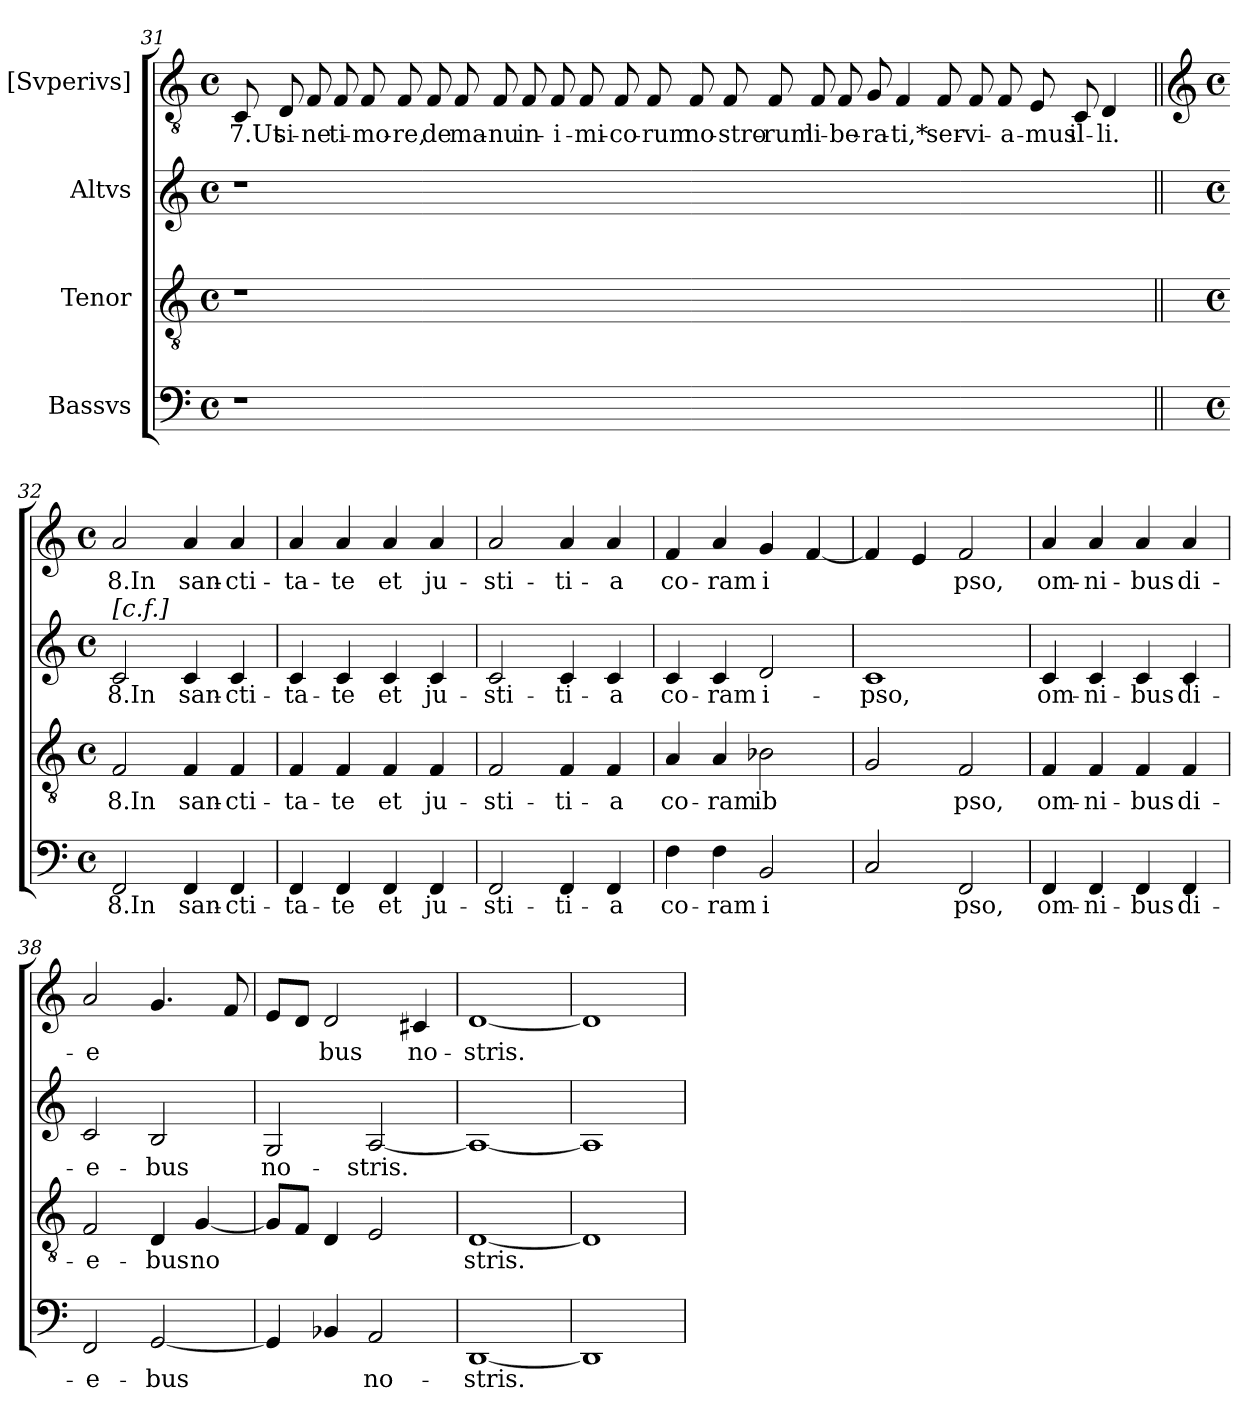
**kern	**text	**kern	**text	**kern	**text	**kern	**text
*part4	*part4	*part3	*part3	*part2	*part2	*part1	*part1
*staff4	*staff4	*staff3	*staff3	*staff2	*staff2	*staff1	*staff1
*I"Bassvs	*	*I"Tenor	*	*I"Altvs	*	*I"[Svperivs]	*
!!LO:LB:g=z
*clefF4	*	*clefGv2	*	*clefG2	*	*clefGv2	*
*k[]	*	*k[]	*	*k[]	*	*k[]	*
*C:	*	*C:	*	*C:	*	*C:	*
*M4/4	*	*M4/4	*	*M4/4	*	*M4/4	*
*met(c)	*	*met(c)	*	*met(c)	*	*met(c)	*
=31	=31	=31	=31	=31	=31	=31	=31
!	!	!	!	!	!	!	!LO:LY:b:cj
1r	.	1r	.	1r	.	8C/	7.Ut
!	!	!	!	!	!	!	!LO:LY:b:cj
.	.	.	.	.	.	8D/	si-
!	!	!	!	!	!	!	!LO:LY:b:cj
.	.	.	.	.	.	8F/	-ne
!	!	!	!	!	!	!	!LO:LY:b:cj
.	.	.	.	.	.	8F/	ti-
!	!	!	!	!	!	!	!LO:LY:b:cj
.	.	.	.	.	.	8F/	-mo-
!	!	!	!	!	!	!	!LO:LY:b:cj
.	.	.	.	.	.	8F/	-re,
!	!	!	!	!	!	!	!LO:LY:b:cj
.	.	.	.	.	.	8F/	de
!	!	!	!	!	!	!	!LO:LY:b:cj
.	.	.	.	.	.	8F/	ma-
!	!	!	!	!	!	!	!LO:LY:b:cj
0ryy	.	0ryy	.	0ryy	.	8F/	-nu
!	!	!	!	!	!	!	!LO:LY:b:cj
.	.	.	.	.	.	8F/	in-
!	!	!	!	!	!	!	!LO:LY:b:cj
.	.	.	.	.	.	8F/	-i-
!	!	!	!	!	!	!	!LO:LY:b:cj
.	.	.	.	.	.	8F/	-mi-
!	!	!	!	!	!	!	!LO:LY:b:cj
.	.	.	.	.	.	8F/	-co-
!	!	!	!	!	!	!	!LO:LY:b:cj
.	.	.	.	.	.	8F/	-rum
!	!	!	!	!	!	!	!LO:LY:b:cj
.	.	.	.	.	.	8F/	no-
!	!	!	!	!	!	!	!LO:LY:b:cj
.	.	.	.	.	.	8F/	-stro-
!	!	!	!	!	!	!	!LO:LY:b:cj
.	.	.	.	.	.	8F/	-rum
!	!	!	!	!	!	!	!LO:LY:b:cj
.	.	.	.	.	.	8F/	li-
!	!	!	!	!	!	!	!LO:LY:b:cj
.	.	.	.	.	.	8F/	-be-
!	!	!	!	!	!	!	!LO:LY:b:cj
.	.	.	.	.	.	8G/	-ra-
!	!	!	!	!	!	!	!LO:LY:b:cj
.	.	.	.	.	.	4F/	-ti,*
!	!	!	!	!	!	!	!LO:LY:b:cj
.	.	.	.	.	.	8F/	ser-
!	!	!	!	!	!	!	!LO:LY:b:cj
.	.	.	.	.	.	8F/	-vi-
!	!	!	!	!	!	!	!LO:LY:b:cj
2ryy	.	2ryy	.	2ryy	.	8F/	-a-
!	!	!	!	!	!	!	!LO:LY:b:cj
.	.	.	.	.	.	8E/	-mus
!	!	!	!	!	!	!	!LO:LY:b:cj
.	.	.	.	.	.	8C/	il-
!	!	!	!	!	!	!	!LO:LY:b:cj
.	.	.	.	.	.	4D/	-li.
8ryy	.	8ryy	.	8ryy	.	.	.
!!LO:LB:g=z
=32||	=32||	=32||	=32||	=32||	=32||	=32||	=32||
*	*	*	*	*	*	*clefG2	*
*M4/4	*	*M4/4	*	*M4/4	*	*M4/4	*
*met(c)	*	*met(c)	*	*met(c)	*	*met(c)	*
!	!	!	!	!LO:TX:a:t=[c.f.]	!	!	!
!	!LO:LY:b:cj	!	!LO:LY:b:cj	!	!LO:LY:b:cj	!	!LO:LY:b:cj
2FF/	8.In	2F/	8.In	2c/	8.In	2a/	8.In
!	!LO:LY:b:cj	!	!LO:LY:b:cj	!	!LO:LY:b:cj	!	!LO:LY:b:cj
4FF/	san-	4F/	san-	4c/	san-	4a/	san-
!	!LO:LY:b:cj	!	!LO:LY:b:cj	!	!LO:LY:b:cj	!	!LO:LY:b:cj
4FF/	-cti-	4F/	-cti-	4c/	-cti-	4a/	-cti-
=33	=33	=33	=33	=33	=33	=33	=33
!	!LO:LY:b:cj	!	!LO:LY:b:cj	!	!LO:LY:b:cj	!	!LO:LY:b:cj
4FF/	-ta-	4F/	-ta-	4c/	-ta-	4a/	-ta-
!	!LO:LY:b:cj	!	!LO:LY:b:cj	!	!LO:LY:b:cj	!	!LO:LY:b:cj
4FF/	-te	4F/	-te	4c/	-te	4a/	-te
!	!LO:LY:b:cj	!	!LO:LY:b:cj	!	!LO:LY:b:cj	!	!LO:LY:b:cj
4FF/	et	4F/	et	4c/	et	4a/	et
!	!LO:LY:b:cj	!	!LO:LY:b:cj	!	!LO:LY:b:cj	!	!LO:LY:b:cj
4FF/	ju-	4F/	ju-	4c/	ju-	4a/	ju-
=34	=34	=34	=34	=34	=34	=34	=34
!	!LO:LY:b:cj	!	!LO:LY:b:cj	!	!LO:LY:b:cj	!	!LO:LY:b:cj
2FF/	-sti-	2F/	-sti-	2c/	-sti-	2a/	-sti-
!	!LO:LY:b:cj	!	!LO:LY:b:cj	!	!LO:LY:b:cj	!	!LO:LY:b:cj
4FF/	-ti-	4F/	-ti-	4c/	-ti-	4a/	-ti-
!	!LO:LY:b:cj	!	!LO:LY:b:cj	!	!LO:LY:b:cj	!	!LO:LY:b:cj
4FF/	-a	4F/	-a	4c/	-a	4a/	-a
=35	=35	=35	=35	=35	=35	=35	=35
!	!LO:LY:b:cj	!	!LO:LY:b:cj	!	!LO:LY:b:cj	!	!LO:LY:b:cj
4F\	co-	4A/	co-	4c/	co-	4f/	co-
!	!LO:LY:b:cj	!	!LO:LY:b:cj	!	!LO:LY:b:cj	!	!LO:LY:b:cj
4F\	-ram	4A/	-ram	4c/	-ram	4a/	-ram
!	!LO:LY:b:cj	!	!LO:LY:b:cj	!	!LO:LY:b:cj	!	!LO:LY:b:cj
2BB/	i-	2B-X\	ib-	2d/	i-	4g/	i-
!	!	!	!	!	!	!	!LO:LY:b:cj
.	.	.	.	.	.	[<4f/	--
!!LO:PB:g=z
=36	=36	=36	=36	=36	=36	=36	=36
!	!LO:LY:b:cj	!	!LO:LY:b:cj	!	!LO:LY:b:cj	!	!LO:LY:b:cj
2C/	--	2G/	--	1c	-pso,	4f/]	--
!	!	!	!	!	!	!	!LO:LY:b:cj
.	.	.	.	.	.	4e/	--
!	!LO:LY:b:cj	!	!LO:LY:b:cj	!	!	!	!LO:LY:b:cj
2FF/	-pso,	2F/	-pso,	.	.	2f/	-pso,
=37	=37	=37	=37	=37	=37	=37	=37
!	!LO:LY:b:cj	!	!LO:LY:b:cj	!	!LO:LY:b:cj	!	!LO:LY:b:cj
4FF/	om-	4F/	om-	4c/	om-	4a/	om-
!	!LO:LY:b:cj	!	!LO:LY:b:cj	!	!LO:LY:b:cj	!	!LO:LY:b:cj
4FF/	-ni-	4F/	-ni-	4c/	-ni-	4a/	-ni-
!	!LO:LY:b:cj	!	!LO:LY:b:cj	!	!LO:LY:b:cj	!	!LO:LY:b:cj
4FF/	-bus	4F/	-bus	4c/	-bus	4a/	-bus
!	!LO:LY:b:cj	!	!LO:LY:b:cj	!	!LO:LY:b:cj	!	!LO:LY:b:cj
4FF/	di-	4F/	di-	4c/	di-	4a/	di-
=38	=38	=38	=38	=38	=38	=38	=38
!	!LO:LY:b:cj	!	!LO:LY:b:cj	!	!LO:LY:b:cj	!	!LO:LY:b:cj
2FF/	-e-	2F/	-e-	2c/	-e-	2a/	-e-
!	!LO:LY:b:cj	!	!LO:LY:b:cj	!	!LO:LY:b:cj	!	!LO:LY:b:cj
[<2GG/	-bus	4D/	-bus	2B/	-bus	4.g/	--
!	!	!	!LO:LY:b:cj	!	!	!	!
.	.	[<4G/	no-	.	.	.	.
!	!	!	!	!	!	!	!LO:LY:b:cj
.	.	.	.	.	.	8f/	--
=39	=39	=39	=39	=39	=39	=39	=39
!	!LO:LY:b:cj	!	!LO:LY:b:cj	!	!LO:LY:b:cj	!	!LO:LY:b:cj
4GG/]	.	8G/L]	--	2G/	no-	8e/L	--
!	!	!	!LO:LY:b:cj	!	!	!	!LO:LY:b:cj
.	.	8F/J	--	.	.	8d/J	--
!	!LO:LY:b:cj	!	!LO:LY:b:cj	!	!	!	!LO:LY:b:cj
4BB-/	.	4D/	--	.	.	2d/	-bus
!	!LO:LY:b:cj	!	!LO:LY:b:cj	!	!LO:LY:b:cj	!	!
2AA/	no-	2E/	--	[<2A/	-stris.	.	.
!	!	!	!	!	!	!	!LO:LY:b:cj
.	.	.	.	.	.	4c#/	no-
=40	=40	=40	=40	=40	=40	=40	=40
!	!LO:LY:b:cj	!	!LO:LY:b:cj	!	!LO:LY:b:cj	!	!LO:LY:b:cj
[1DD	-stris.	[1D	-stris.	1A_	.	[1d	-stris.
=41	=41	=41	=41	=41	=41	=41	=41
1DD]	.	1D]	.	1A]	.	1d]	.
=	=	=	=	=	=	=	=
*-	*-	*-	*-	*-	*-	*-	*-
